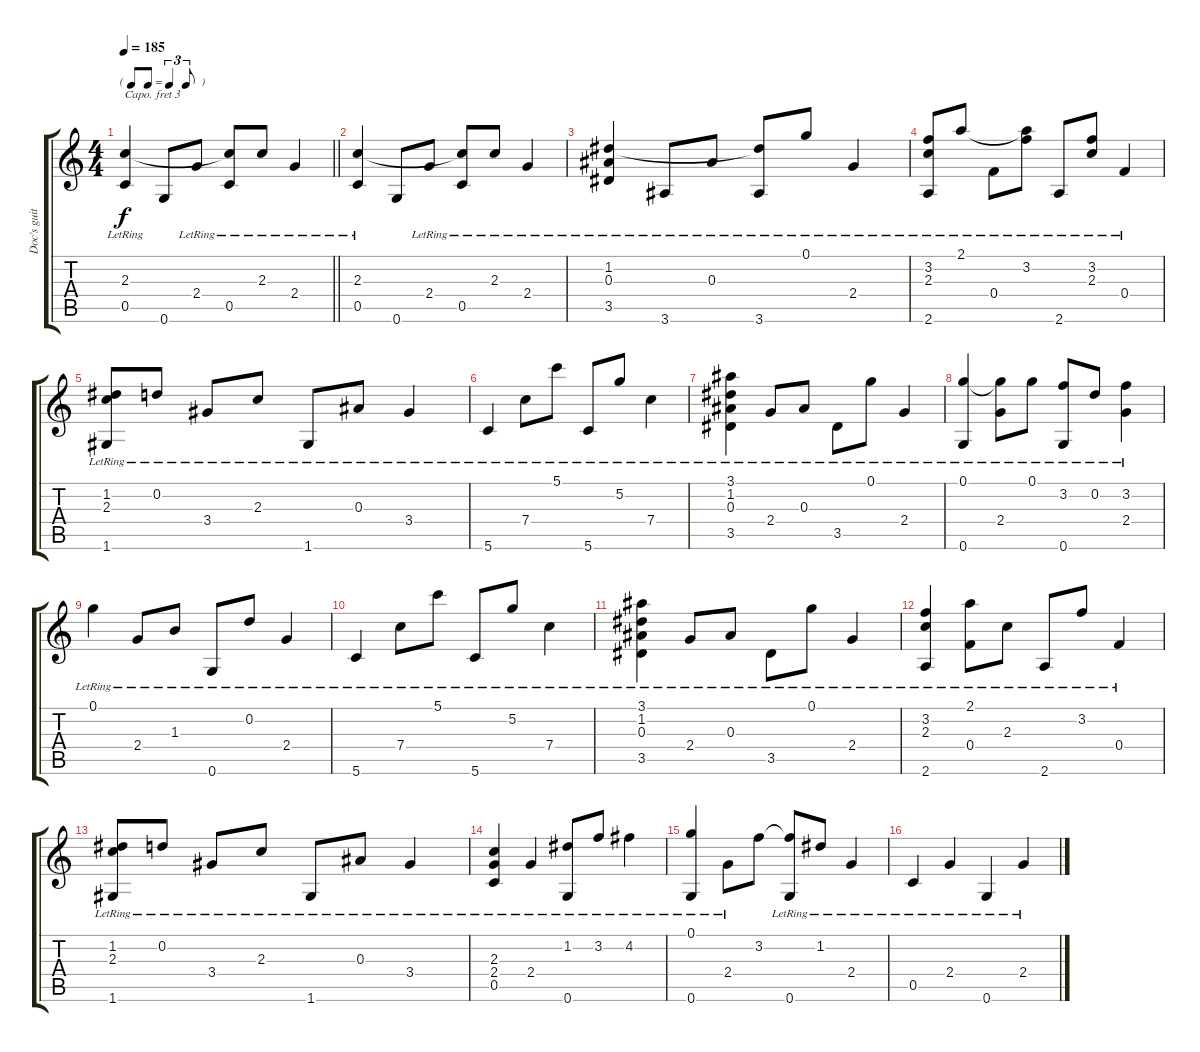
\track ("Doc's guitar" "Doc's guit") {instrument acousticguitarnylon}
\staff {score tabs}
\capo 3
\tuning (E4 B3 G3 D3 A2 E2) {hide}
\ts (4 4)
\tf triplet8th
\tempo 185
\clef g2
\barLineRight lightlight
\ks c
(2.3{lr} 0.5{lr}).4{dy f} 0.6.8 2.4{lr}.8 (2.3{t} 0.5{lr}).8 2.3{lr}.8 2.4{lr}.4 |
(2.3{lr} 0.5{lr}).4 0.6.8 2.4{lr}.8 (2.3{t} 0.5{lr}).8 2.3{lr}.8 2.4{lr}.4 |
(1.2{lr} 0.3{lr} 3.5{lr}).4 3.6{lr}.8 0.3{lr}.8 (1.2{t} 3.6{lr}).8 0.1{lr}.8 2.4{lr}.4 |
(3.2{lr} 2.3{lr} 2.6{lr}).8 2.1{lr}.8 0.4{lr}.8 (2.1{t} 3.2{lr}).8 2.6{lr}.8 (3.2{lr} 2.3{lr}).8 0.4{lr}.4 |
(1.2{lr} 2.3{lr} 1.6{lr}).8 0.2{lr}.8 3.4{lr}.8 2.3{lr}.8 1.6{lr}.8 0.3{lr}.8 3.4{lr}.4 |
5.6{lr}.4 7.4{lr}.8 5.1{lr}.8 5.6{lr}.8 5.2{lr}.8 7.4{lr}.4 |
(3.1{lr} 1.2{lr} 0.3{lr} 3.5{lr}).4 2.4{lr}.8 0.3{lr}.8 3.5{lr}.8 0.1{lr}.8 2.4{lr}.4 |
(0.1 0.6{lr}).4 (0.1{t} 2.4{lr}).8 0.1{lr}.8 (3.2{lr} 0.6{lr}).8 0.2{lr}.8 (3.2{lr} 2.4{lr}).4 |
0.1{lr}.4 2.4{lr}.8 1.3{lr}.8 0.6{lr}.8 0.2{lr}.8 2.4{lr}.4 |
5.6{lr}.4 7.4{lr}.8 5.1{lr}.8 5.6{lr}.8 5.2{lr}.8 7.4{lr}.4 |
(3.1{lr} 1.2{lr} 0.3{lr} 3.5{lr}).4 2.4{lr}.8 0.3{lr}.8 3.5{lr}.8 0.1{lr}.8 2.4{lr}.4 |
(3.2{lr} 2.3{lr} 2.6{lr}).4 (2.1{lr} 0.4{lr}).8 2.3{lr}.8 2.6{lr}.8 3.2{lr}.8 0.4{lr}.4 |
(1.2{lr} 2.3{lr} 1.6{lr}).8 0.2{lr}.8 3.4{lr}.8 2.3{lr}.8 1.6{lr}.8 0.3{lr}.8 3.4{lr}.4 |
(2.3{lr} 2.4{lr} 0.5{lr}).4 2.4{lr}.4 (1.2{lr} 0.6{lr}).8 3.2{lr}.8 4.2{lr}.4 |
(0.1{lr} 0.6{lr}).4 2.4{lr}.8 3.2.8 (3.2{t} 0.6{lr}).8 1.2{lr}.8 2.4{lr}.4 |
0.5{lr}.4 2.4{lr}.4 0.6{lr}.4 2.4{lr}.4
